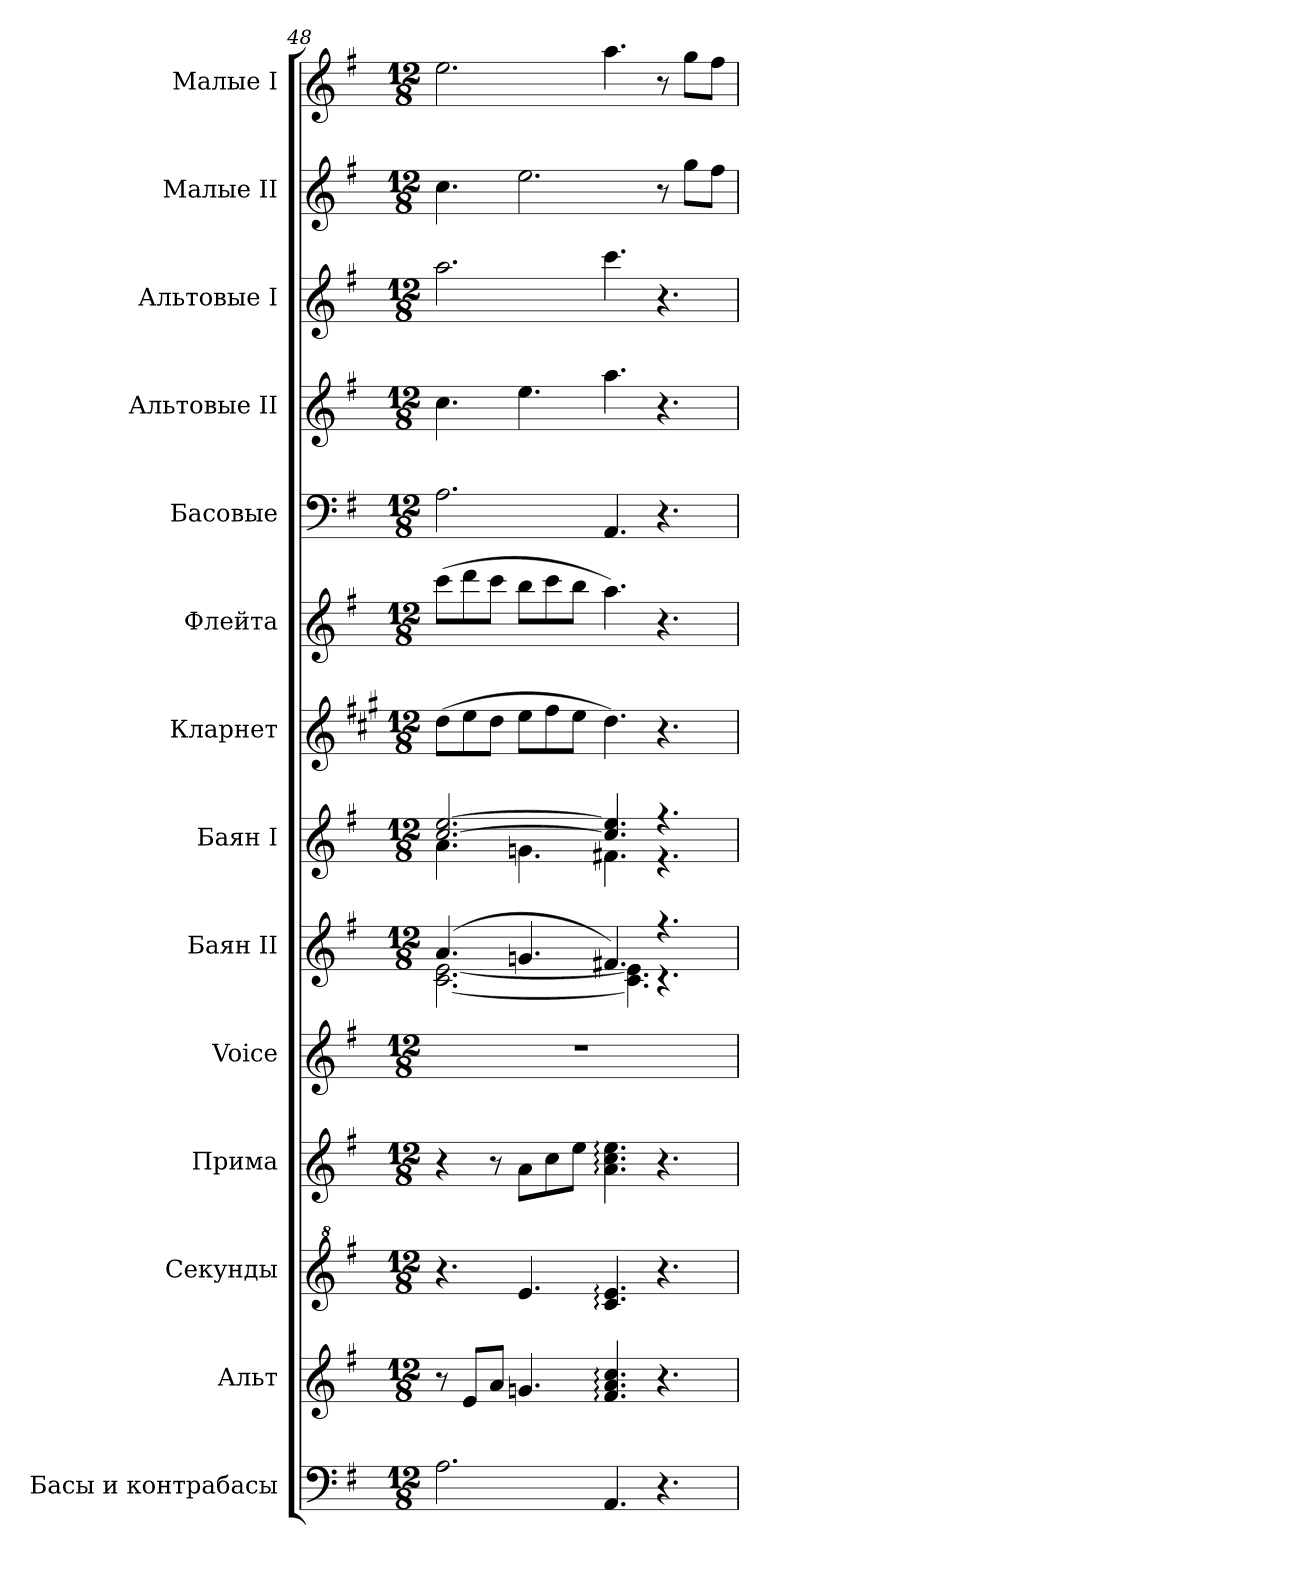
**kern	**kern	**kern	**kern	**kern	**kern	**kern	**kern	**kern	**kern	**kern	**kern	**kern	**kern
*part14	*part13	*part12	*part11	*part10	*part9	*part8	*part7	*part6	*part5	*part4	*part3	*part2	*part1
*staff14	*staff13	*staff12	*staff11	*staff10	*staff9	*staff8	*staff7	*staff6	*staff5	*staff4	*staff3	*staff2	*staff1
*I"Басы и контрабасы	*I"Альт	*I"Секунды	*I"Прима	*I"Voice	*I"Баян II	*I"Баян I	*I"Кларнет	*I"Флейта	*I"Басовые	*I"Альтовые II	*I"Альтовые I	*I"Малые II	*I"Малые I
*	*	*	*	*I'Voice	*	*	*	*	*	*	*	*	*
*clefF4	*clefG2	*clefG^2	*clefG2	*clefG2	*clefG2	*clefG2	*clefG2	*clefG2	*clefF4	*clefG2	*clefG2	*clefG2	*clefG2
*ITrd7c12	*ITrd7c12	*ITrd7c12	*ITrd7c12	*	*	*	*ITrd1c2	*	*	*	*	*	*
*k[f#]	*k[f#]	*k[f#]	*k[f#]	*k[f#]	*k[f#]	*k[f#]	*k[f#]	*k[f#]	*k[f#]	*k[f#]	*k[f#]	*k[f#]	*k[f#]
*G:	*G:	*G:	*G:	*G:	*G:	*G:	*G:	*G:	*G:	*G:	*G:	*G:	*G:
*M12/8	*M12/8	*M12/8	*M12/8	*M12/8	*M12/8	*M12/8	*M12/8	*M12/8	*M12/8	*M12/8	*M12/8	*M12/8	*M12/8
=48	=48	=48	=48	=48	=48	=48	=48	=48	=48	=48	=48	=48	=48
!	!	!	!	!LO:N:vis=1	!	!	!	!	!	!	!	!	!
*	*	*	*	*	*^	*^	*	*	*	*	*	*	*
2.AAi\	8r	4.r	4r	1.r	(4.ai/	[<2.ci\ [<2.ei	[>2.cci/ [>2.eei	4.ai\	(8cci\L	(8ccci\L	2.Ai\	4.cci\	2.aai\	4.cci\	2.eei\
.	8Ei/L	.	.	.	.	.	.	.	8ddi\	8dddi\	.	.	.	.	.
.	8Ai/J	.	8r	.	.	.	.	.	8cci\J	8ccci\J	.	.	.	.	.
.	4.Gni/	4.ei/	8Ai\L	.	4.gni/	.	.	4.gni\	8ddi\L	8bbi\L	.	4.eei\	.	2.eei\	.
.	.	.	8ci\	.	.	.	.	.	8eei\	8ccci\	.	.	.	.	.
.	.	.	8ei\J	.	.	.	.	.	8ddi\J	8bbi\J	.	.	.	.	.
4.AAAi/	4.F#i/: 4.Ai: 4.ci:	4.ci/: 4.ei:	4.Ai\: 4.ci: 4.ei:	.	4.f#Xi/)	4.ci\] 4.ei]	4.cci/] 4.eei]	4.f#Xi\	4.cci\)	4.aai\)	4.AAi/	4.aai\	4.ccci\	.	4.aai\
4.r	4.r	4.r	4.r	.	4.r	4.r	4.r	4.r	4.r	4.r	4.r	4.r	4.r	8r	8r
.	.	.	.	.	.	.	.	.	.	.	.	.	.	8ggi\L	8ggi\L
.	.	.	.	.	.	.	.	.	.	.	.	.	.	8ff#i\J	8ff#i\J
*	*	*	*	*	*v	*v	*	*	*	*	*	*	*	*	*
*	*	*	*	*	*	*v	*v	*	*	*	*	*	*	*
=	=	=	=	=	=	=	=	=	=	=	=	=	=
*-	*-	*-	*-	*-	*-	*-	*-	*-	*-	*-	*-	*-	*-
